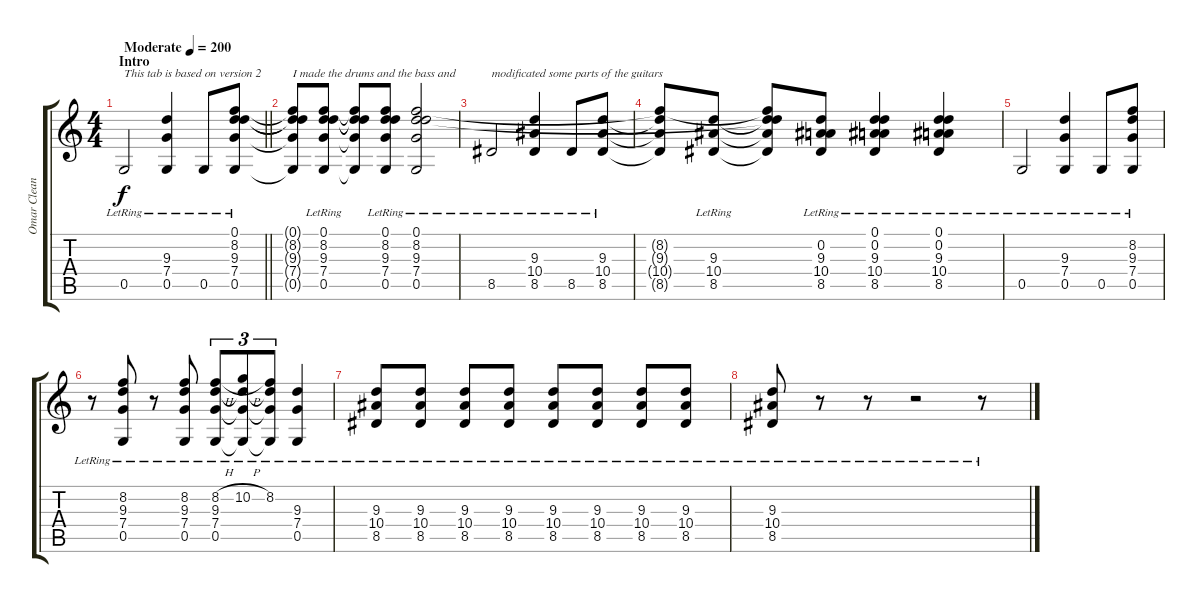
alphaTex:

\track ("Omar Clean" "Omar Clean") {instrument electricguitarclean}
\staff {score tabs}
\tuning (D4 A3 F3 C3 G2 C2) {hide}
\ts (4 4)
\section ("" "Intro")
\tempo (200 "Moderate")
\clef g2
\barLineRight lightlight
\ks c
0.5{lr}.2{txt "This tab is based on version 2 " dy f instrument electricguitarclean} (9.3{lr} 7.4{lr} 0.5{lr}).4 0.5{lr}.8 (0.1{lr} 8.2{lr} 9.3{lr} 7.4{lr} 0.5{lr}).8 |
\section ("" "")
(0.1{t} 8.2{t} 9.3{t} 7.4{t} 0.5{t}).8{txt "I made the drums and the bass and  "} (0.1{lr} 8.2{lr} 9.3{lr} 7.4{lr} 0.5{lr}).8 (0.1{t} 8.2{t} 9.3{t} 7.4{t} 0.5{t}).8 (0.1{lr} 8.2{lr} 9.3{lr} 7.4{lr} 0.5{lr}).8 (0.1{lr} 8.2{lr} 9.3{lr} 7.4{lr} 0.5{lr}).2 |
8.5{lr}.2{txt "modificated some parts of the guitars"} (9.3{lr} 10.4{lr} 8.5{lr}).4 8.5{lr}.8 (9.3{lr} 10.4{lr} 8.5{lr}).8 |
(8.2{t} 9.3{t} 10.4{t} 8.5{t}).8 (9.3{lr} 10.4{lr} 8.5{lr}).8 (0.1{t} 8.2{t} 9.3{t} 10.4{t} 8.5{t}).8 (0.2{lr} 9.3{lr} 10.4{lr} 8.5{lr}).8 (0.1{lr} 0.2{lr} 9.3{lr} 10.4{lr} 8.5{lr}).4 (0.1{lr} 0.2{lr} 9.3{lr} 10.4{lr} 8.5{lr}).4 |
0.5{lr}.2 (9.3{lr} 7.4{lr} 0.5{lr}).4 0.5{lr}.8 (8.2{lr} 9.3{lr} 7.4{lr} 0.5{lr}).8 |
r.8 (8.2{lr} 9.3{lr} 7.4{lr} 0.5{lr}).8 r.8 (8.2{lr} 9.3{lr} 7.4{lr} 0.5{lr}).8 (8.2{h lr} 9.3{lr} 7.4{lr} 0.5{lr}).8{tu (3 2)} (10.2{h lr} 9.3{t} 7.4{t} 0.5{t}).8{tu (3 2)} (8.2{lr} 9.3{t} 7.4{t} 0.5{t}).8{tu (3 2)} (9.3{lr} 7.4{lr} 0.5{lr}).4 |
(9.3{lr} 10.4{lr} 8.5{lr}).8 (9.3{lr} 10.4{lr} 8.5{lr}).8 (9.3{lr} 10.4{lr} 8.5{lr}).8 (9.3{lr} 10.4{lr} 8.5{lr}).8 (9.3{lr} 10.4{lr} 8.5{lr}).8 (9.3{lr} 10.4{lr} 8.5{lr}).8 (9.3{lr} 10.4{lr} 8.5{lr}).8 (9.3{lr} 10.4{lr} 8.5{lr}).8 |
(9.3{lr} 10.4{lr} 8.5{lr}).8 r.8 r.8 r.2 r.8
